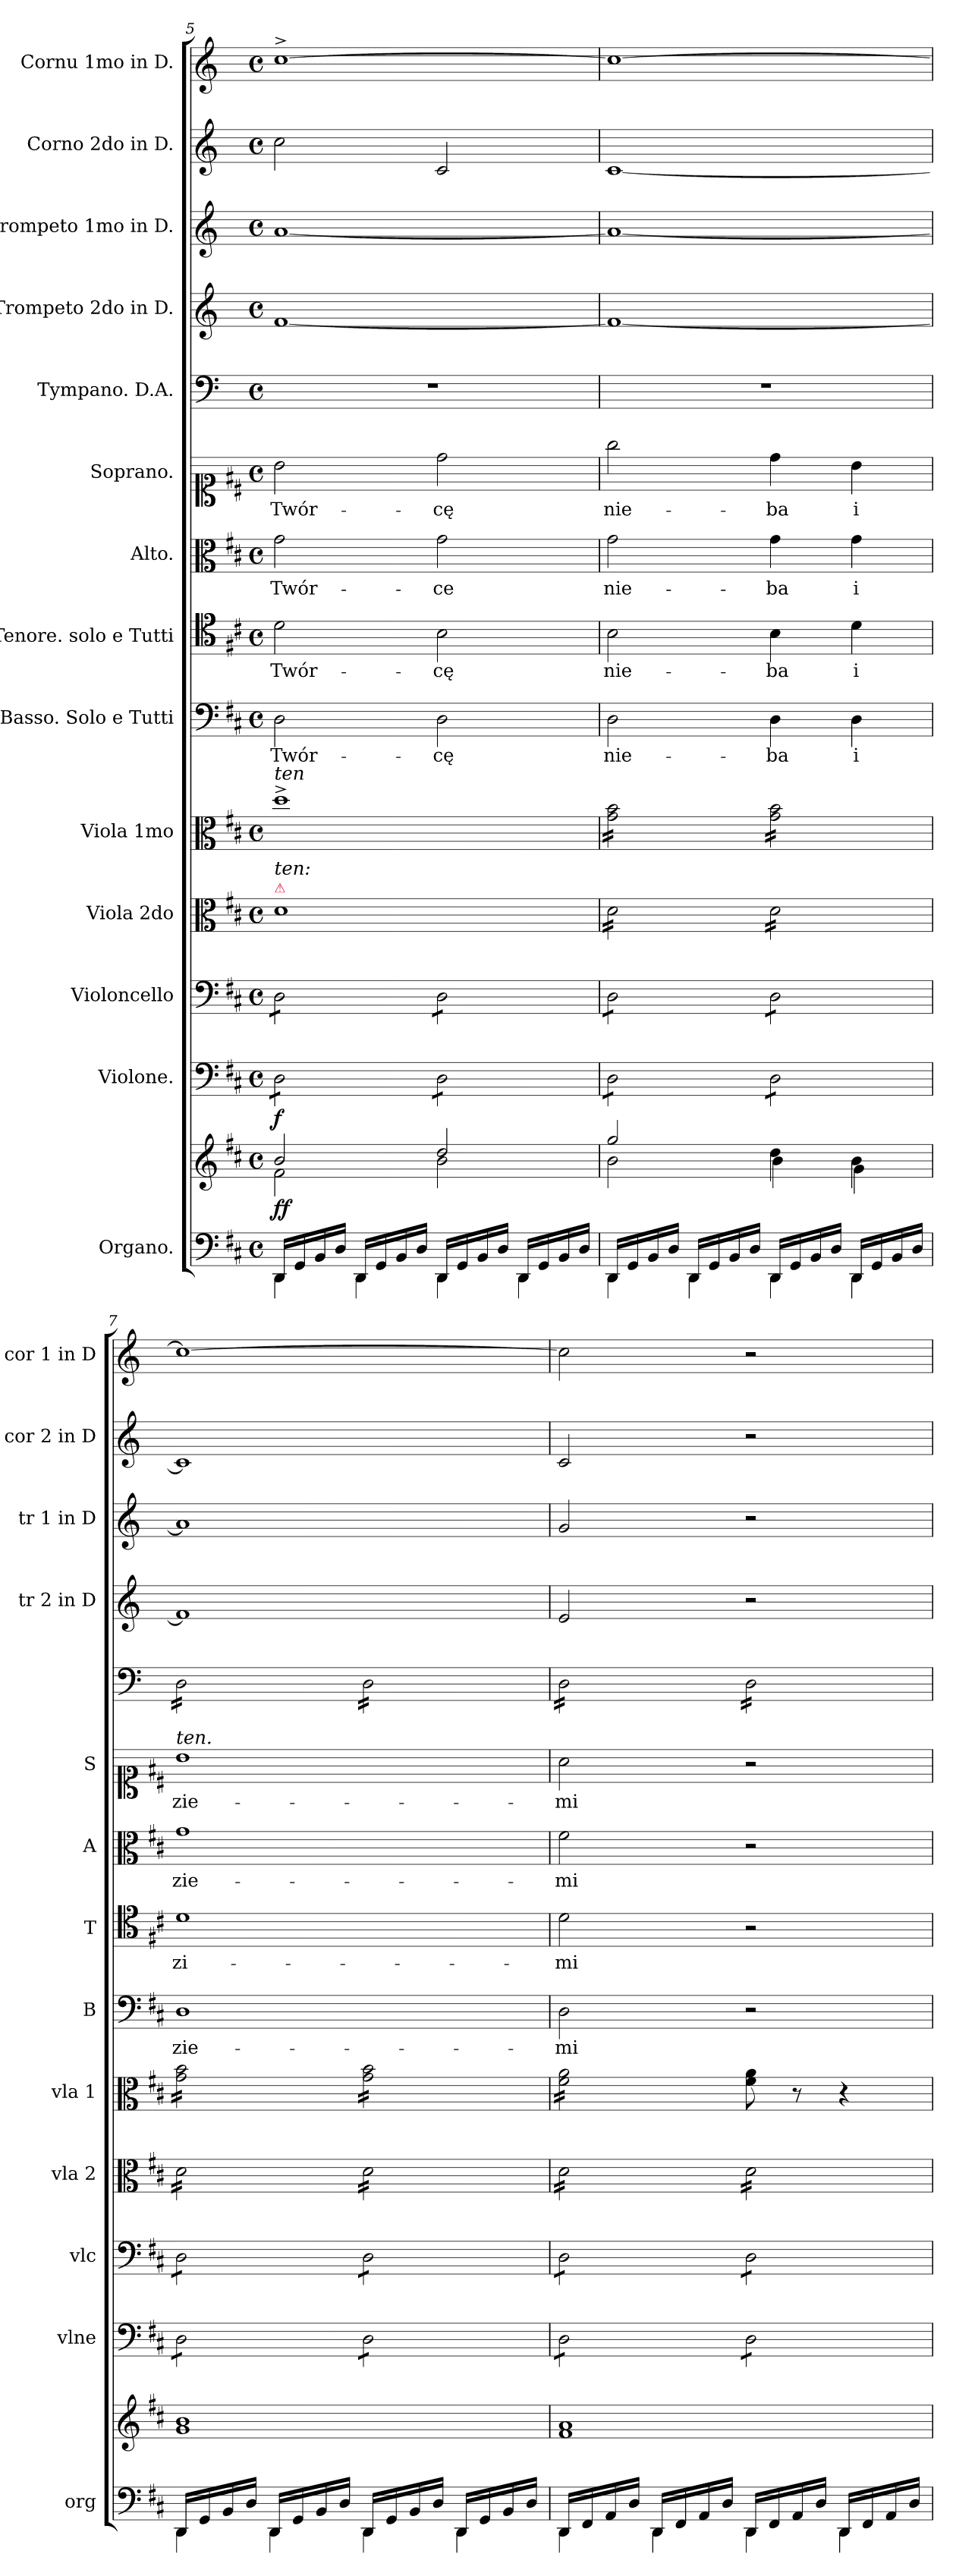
**kern	**kern	**dynam	**kern	**dynam	**kern	**kern	**kern	**kern	**text	**kern	**text	**kern	**text	**kern	**text	**kern	**kern	**kern	**kern	**kern
*part14	*part14	*part14	*part13	*part13	*part12	*part11	*part10	*part9	*part9	*part8	*part8	*part7	*part7	*part6	*part6	*part5	*part4	*part3	*part2	*part1
*staff15	*staff14	*staff14/15	*staff13	*staff13	*staff12	*staff11	*staff10	*staff9	*staff9	*staff8	*staff8	*staff7	*staff7	*staff6	*staff6	*staff5	*staff4	*staff3	*staff2	*staff1
*I"Organo.	*	*	*I"Violone.	*	*I"Violoncello	*I"Viola 2do	*I"Viola 1mo	*I"Basso. Solo e Tutti	*	*I"Tenore. solo e Tutti	*	*I"Alto.	*	*I"Soprano.	*	*I"Tympano. D.A.	*I"Trompeto 2do in D.	*I"Trompeto 1mo in D.	*I"Corno 2do in D.	*I"Cornu 1mo in D.
*I'org	*	*	*I'vlne	*	*I'vlc	*I'vla 2	*I'vla 1	*I'B	*	*I'T	*	*I'A	*	*I'S	*	*	*I'tr 2 in D	*I'tr 1 in D	*I'cor 2 in D	*I'cor 1 in D
*clefF4	*clefG2	*	*clefF4	*	*clefF4	*clefC3	*clefC3	*clefF4	*	*clefC4	*	*clefC3	*	*clefC1	*	*clefF4	*clefG2	*clefG2	*clefG2	*clefG2
*	*	*	*ITrd8c12	*	*	*	*	*	*	*	*	*	*	*	*	*	*ITrd-1c-2	*ITrd-1c-2	*ITrd-1c-2	*ITrd-1c-2
*k[f#c#]	*k[f#c#]	*	*k[f#c#]	*	*k[f#c#]	*k[f#c#]	*k[f#c#]	*k[f#c#]	*	*k[f#c#]	*	*k[f#c#]	*	*k[f#c#]	*	*k[]	*k[f#c#]	*k[f#c#]	*k[f#c#]	*k[f#c#]
*M2/2	*M2/2	*	*M2/2	*	*M2/2	*M2/2	*M2/2	*M2/2	*	*M2/2	*	*M2/2	*	*M2/2	*	*M2/2	*M2/2	*M2/2	*M2/2	*M2/2
*met(c)	*met(c)	*	*met(c)	*	*met(c)	*met(c)	*met(c)	*met(c)	*	*met(c)	*	*met(c)	*	*met(c)	*	*met(c)	*met(c)	*met(c)	*met(c)	*met(c)
=5	=5	=5	=5	=5	=5	=5	=5	=5	=5	=5	=5	=5	=5	=5	=5	=5	=5	=5	=5	=5
*^	*^	*	*	*	*	*	*	*	*	*	*	*	*	*	*	*	*	*	*	*
!	!	!	!	!	!	!	!	!	!LO:TX:a:i:t=ten	!	!	!	!	!	!	!	!	!	!	!	!	!
!	!	!	!	!	!	!	!	!LO:TX:a:color=crimson:t=⚠	!	!	!	!	!	!	!	!	!	!	!	!	!	!
!	!	!	!	!	!	!	!	!LO:TX:a:i:t=ten&colon;	!	!	!	!	!	!	!	!	!	!	!	!	!	!
!	!	!	!	!	!	!LO:DY:b	!	!	!	!	!	!	!	!	!	!	!	!	!	!	!	!
*	*	*	*	*	*tremolo	*	*	*	*	*	*	*	*	*	*	*	*	*	*	*	*	*
*	*	*	*	*	*	*	*tremolo	*	*	*	*	*	*	*	*	*	*	*	*	*	*	*
16DD/LL	4DD\	2b/	2f#\	ff	8DD\L	f	8D\L	1d	1dd^	2D\	Twór-	2d\	Twór-	2g\	Twór-	2b\	Twór-	1r	[1g	[1b	2dd\	[1dd^
16GG/	.	.	.	.	.	.	.	.	.	.	.	.	.	.	.	.	.	.	.	.	.	.
16BB/	.	.	.	.	8DD\	.	8D\	.	.	.	.	.	.	.	.	.	.	.	.	.	.	.
16D/JJ	.	.	.	.	.	.	.	.	.	.	.	.	.	.	.	.	.	.	.	.	.	.
16DD/LL	4DD\	.	.	.	8DD\	.	8D\	.	.	.	.	.	.	.	.	.	.	.	.	.	.	.
16GG/	.	.	.	.	.	.	.	.	.	.	.	.	.	.	.	.	.	.	.	.	.	.
16BB/	.	.	.	.	8DD\J	.	8D\J	.	.	.	.	.	.	.	.	.	.	.	.	.	.	.
16D/JJ	.	.	.	.	.	.	.	.	.	.	.	.	.	.	.	.	.	.	.	.	.	.
16DD/LL	4DD\	2dd/	2b\	.	8DD\L	.	8D\L	.	.	2D\	-cę	2B\	-cę	2g\	-ce	2dd\	-cę	.	.	.	2d/	.
16GG/	.	.	.	.	.	.	.	.	.	.	.	.	.	.	.	.	.	.	.	.	.	.
16BB/	.	.	.	.	8DD\	.	8D\	.	.	.	.	.	.	.	.	.	.	.	.	.	.	.
16D/JJ	.	.	.	.	.	.	.	.	.	.	.	.	.	.	.	.	.	.	.	.	.	.
16DD/LL	4DD\	.	.	.	8DD\	.	8D\	.	.	.	.	.	.	.	.	.	.	.	.	.	.	.
16GG/	.	.	.	.	.	.	.	.	.	.	.	.	.	.	.	.	.	.	.	.	.	.
16BB/	.	.	.	.	8DD\J	.	8D\J	.	.	.	.	.	.	.	.	.	.	.	.	.	.	.
16D/JJ	.	.	.	.	.	.	.	.	.	.	.	.	.	.	.	.	.	.	.	.	.	.
=6	=6	=6	=6	=6	=6	=6	=6	=6	=6	=6	=6	=6	=6	=6	=6	=6	=6	=6	=6	=6	=6	=6
*	*	*	*	*	*	*	*	*tremolo	*	*	*	*	*	*	*	*	*	*	*	*	*	*
*	*	*	*	*	*	*	*	*	*tremolo	*	*	*	*	*	*	*	*	*	*	*	*	*
16DD/LL	4DD\	2gg/	2b\	.	8DD\L	.	8D\L	16d\LL	16g\ 16b\LL	2D\	nie-	2B\	nie-	2g\	nie-	2gg\	nie-	1r	1g_	1b_	[1d	1dd_
16GG/	.	.	.	.	.	.	.	16d\	16g\ 16b\	.	.	.	.	.	.	.	.	.	.	.	.	.
16BB/	.	.	.	.	8DD\	.	8D\	16d\	16g\ 16b\	.	.	.	.	.	.	.	.	.	.	.	.	.
16D/JJ	.	.	.	.	.	.	.	16d\	16g\ 16b\	.	.	.	.	.	.	.	.	.	.	.	.	.
16DD/LL	4DD\	.	.	.	8DD\	.	8D\	16d\	16g\ 16b\	.	.	.	.	.	.	.	.	.	.	.	.	.
16GG/	.	.	.	.	.	.	.	16d\	16g\ 16b\	.	.	.	.	.	.	.	.	.	.	.	.	.
16BB/	.	.	.	.	8DD\J	.	8D\J	16d\	16g\ 16b\	.	.	.	.	.	.	.	.	.	.	.	.	.
16D/JJ	.	.	.	.	.	.	.	16d\JJ	16g\ 16b\JJ	.	.	.	.	.	.	.	.	.	.	.	.	.
16DD/LL	4DD\	4dd\	4b\	.	8DD\L	.	8D\L	16d\LL	16g\ 16b\LL	4D\	-ba	4B\	-ba	4g\	-ba	4dd\	-ba	.	.	.	.	.
16GG/	.	.	.	.	.	.	.	16d\	16g\ 16b\	.	.	.	.	.	.	.	.	.	.	.	.	.
16BB/	.	.	.	.	8DD\	.	8D\	16d\	16g\ 16b\	.	.	.	.	.	.	.	.	.	.	.	.	.
16D/JJ	.	.	.	.	.	.	.	16d\	16g\ 16b\	.	.	.	.	.	.	.	.	.	.	.	.	.
16DD/LL	4DD\	4b\	4g\	.	8DD\	.	8D\	16d\	16g\ 16b\	4D\	i	4d\	i	4g\	i	4b\	i	.	.	.	.	.
16GG/	.	.	.	.	.	.	.	16d\	16g\ 16b\	.	.	.	.	.	.	.	.	.	.	.	.	.
16BB/	.	.	.	.	8DD\J	.	8D\J	16d\	16g\ 16b\	.	.	.	.	.	.	.	.	.	.	.	.	.
16D/JJ	.	.	.	.	.	.	.	16d\JJ	16g\ 16b\JJ	.	.	.	.	.	.	.	.	.	.	.	.	.
=7	=7	=7	=7	=7	=7	=7	=7	=7	=7	=7	=7	=7	=7	=7	=7	=7	=7	=7	=7	=7	=7	=7
!	!	!	!	!	!	!	!	!	!	!	!	!	!	!	!	!LO:TX:a:i:t=ten.	!	!	!	!	!	!
*	*	*	*	*	*	*	*	*	*	*	*	*	*	*	*	*	*	*tremolo	*	*	*	*
16DD/LL	4DD\	1b	1g	.	8DD\L	.	8D\L	16d\LL	16g\ 16b\LL	1D	zie-	1d	zi-	1g	zie-	1b	zie-	16D\LL	1g]	1b]	1d]	1dd_
16GG/	.	.	.	.	.	.	.	16d\	16g\ 16b\	.	.	.	.	.	.	.	.	16D\	.	.	.	.
16BB/	.	.	.	.	8DD\	.	8D\	16d\	16g\ 16b\	.	.	.	.	.	.	.	.	16D\	.	.	.	.
16D/JJ	.	.	.	.	.	.	.	16d\	16g\ 16b\	.	.	.	.	.	.	.	.	16D\	.	.	.	.
16DD/LL	4DD\	.	.	.	8DD\	.	8D\	16d\	16g\ 16b\	.	.	.	.	.	.	.	.	16D\	.	.	.	.
16GG/	.	.	.	.	.	.	.	16d\	16g\ 16b\	.	.	.	.	.	.	.	.	16D\	.	.	.	.
16BB/	.	.	.	.	8DD\J	.	8D\J	16d\	16g\ 16b\	.	.	.	.	.	.	.	.	16D\	.	.	.	.
16D/JJ	.	.	.	.	.	.	.	16d\JJ	16g\ 16b\JJ	.	.	.	.	.	.	.	.	16D\JJ	.	.	.	.
16DD/LL	4DD\	.	.	.	8DD\L	.	8D\L	16d\LL	16g\ 16b\LL	.	.	.	.	.	.	.	.	16D\LL	.	.	.	.
16GG/	.	.	.	.	.	.	.	16d\	16g\ 16b\	.	.	.	.	.	.	.	.	16D\	.	.	.	.
16BB/	.	.	.	.	8DD\	.	8D\	16d\	16g\ 16b\	.	.	.	.	.	.	.	.	16D\	.	.	.	.
16D/JJ	.	.	.	.	.	.	.	16d\	16g\ 16b\	.	.	.	.	.	.	.	.	16D\	.	.	.	.
16DD/LL	4DD\	.	.	.	8DD\	.	8D\	16d\	16g\ 16b\	.	.	.	.	.	.	.	.	16D\	.	.	.	.
16GG/	.	.	.	.	.	.	.	16d\	16g\ 16b\	.	.	.	.	.	.	.	.	16D\	.	.	.	.
16BB/	.	.	.	.	8DD\J	.	8D\J	16d\	16g\ 16b\	.	.	.	.	.	.	.	.	16D\	.	.	.	.
16D/JJ	.	.	.	.	.	.	.	16d\JJ	16g\ 16b\JJ	.	.	.	.	.	.	.	.	16D\JJ	.	.	.	.
=8	=8	=8	=8	=8	=8	=8	=8	=8	=8	=8	=8	=8	=8	=8	=8	=8	=8	=8	=8	=8	=8	=8
16DD/LL	4DD\	1a	1f#	.	8DD\L	.	8D\L	16d\LL	16f#\ 16a\LL	2D\	-mi	2d\	-mi	2f#\	-mi	2a\	-mi	16D\LL	2f#/	2a/	2d/	2dd\]
16FF#/	.	.	.	.	.	.	.	16d\	16f#\ 16a\	.	.	.	.	.	.	.	.	16D\	.	.	.	.
16AA/	.	.	.	.	8DD\	.	8D\	16d\	16f#\ 16a\	.	.	.	.	.	.	.	.	16D\	.	.	.	.
16D/JJ	.	.	.	.	.	.	.	16d\	16f#\ 16a\	.	.	.	.	.	.	.	.	16D\	.	.	.	.
16DD/LL	4DD\	.	.	.	8DD\	.	8D\	16d\	16f#\ 16a\	.	.	.	.	.	.	.	.	16D\	.	.	.	.
16FF#/	.	.	.	.	.	.	.	16d\	16f#\ 16a\	.	.	.	.	.	.	.	.	16D\	.	.	.	.
16AA/	.	.	.	.	8DD\J	.	8D\J	16d\	16f#\ 16a\	.	.	.	.	.	.	.	.	16D\	.	.	.	.
16D/JJ	.	.	.	.	.	.	.	16d\JJ	16f#\ 16a\JJ	.	.	.	.	.	.	.	.	16D\JJ	.	.	.	.
*	*	*	*	*	*	*	*	*	*Xtremolo	*	*	*	*	*	*	*	*	*	*	*	*	*
16DD/LL	4DD\	.	.	.	8DD\L	.	8D\L	16d\LL	8f#\ 8a\	2r	.	2r	.	2r	.	2r	.	16D\LL	2r	2r	2r	2r
16FF#/	.	.	.	.	.	.	.	16d\	.	.	.	.	.	.	.	.	.	16D\	.	.	.	.
16AA/	.	.	.	.	8DD\	.	8D\	16d\	8r	.	.	.	.	.	.	.	.	16D\	.	.	.	.
16D/JJ	.	.	.	.	.	.	.	16d\	.	.	.	.	.	.	.	.	.	16D\	.	.	.	.
16DD/LL	4DD\	.	.	.	8DD\	.	8D\	16d\	4r	.	.	.	.	.	.	.	.	16D\	.	.	.	.
16FF#/	.	.	.	.	.	.	.	16d\	.	.	.	.	.	.	.	.	.	16D\	.	.	.	.
16AA/	.	.	.	.	8DD\J	.	8D\J	16d\	.	.	.	.	.	.	.	.	.	16D\	.	.	.	.
*	*	*	*	*	*	*	*Xtremolo	*	*	*	*	*	*	*	*	*	*	*	*	*	*	*
*	*	*	*	*	*Xtremolo	*	*	*	*	*	*	*	*	*	*	*	*	*	*	*	*	*
16D/JJ	.	.	.	.	.	.	.	16d\JJ	.	.	.	.	.	.	.	.	.	16D\JJ	.	.	.	.
*	*	*	*	*	*	*	*	*	*	*	*	*	*	*	*	*	*	*Xtremolo	*	*	*	*
*	*	*	*	*	*	*	*	*Xtremolo	*	*	*	*	*	*	*	*	*	*	*	*	*	*
*v	*v	*	*	*	*	*	*	*	*	*	*	*	*	*	*	*	*	*	*	*	*	*
*	*v	*v	*	*	*	*	*	*	*	*	*	*	*	*	*	*	*	*	*	*	*
=	=	=	=	=	=	=	=	=	=	=	=	=	=	=	=	=	=	=	=	=
*-	*-	*-	*-	*-	*-	*-	*-	*-	*-	*-	*-	*-	*-	*-	*-	*-	*-	*-	*-	*-
